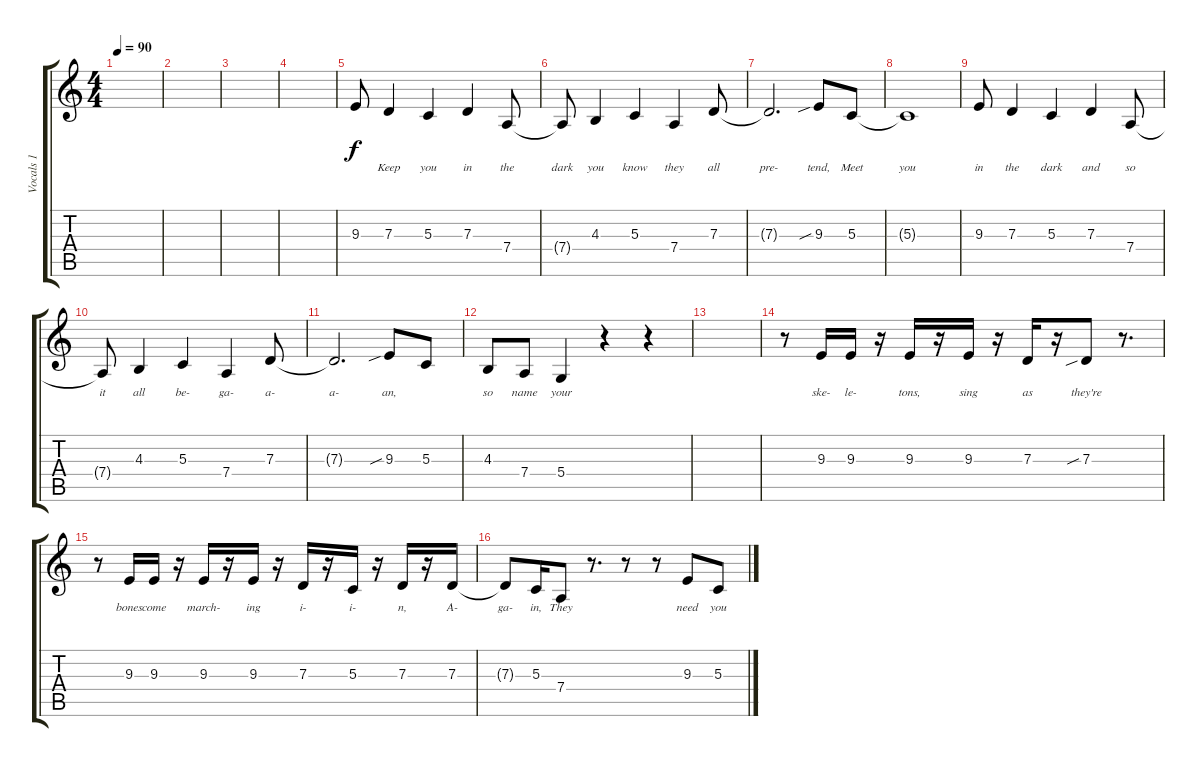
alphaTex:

\track ("Vocals 1" "Vocals 1") {instrument flute}
\staff {score tabs}
\tuning (E4 B3 G3 D3 A2 E2) {hide}
\ts (4 4)
\tempo 90
\clef g2
\ks c
|
|
|
|
9.3.8{lyrics (0 "") lyrics (1 "") lyrics (2 "") lyrics (3 "") lyrics (4 "")} 7.3.4{lyrics (0 "Keep") lyrics (1 "") lyrics (2 "") lyrics (3 "") lyrics (4 "")} 5.3.4{lyrics (0 "you") lyrics (1 "") lyrics (2 "") lyrics (3 "") lyrics (4 "")} 7.3.4{lyrics (0 "in") lyrics (1 "") lyrics (2 "") lyrics (3 "") lyrics (4 "")} 7.4.8{lyrics (0 "the") lyrics (1 "") lyrics (2 "") lyrics (3 "") lyrics (4 "")} |
7.4{t}.8{lyrics (0 "dark") lyrics (1 "") lyrics (2 "") lyrics (3 "") lyrics (4 "")} 4.3.4{lyrics (0 "you") lyrics (1 "") lyrics (2 "") lyrics (3 "") lyrics (4 "")} 5.3.4{lyrics (0 "know") lyrics (1 "") lyrics (2 "") lyrics (3 "") lyrics (4 "")} 7.4.4{lyrics (0 "they") lyrics (1 "") lyrics (2 "") lyrics (3 "") lyrics (4 "")} 7.3.8{lyrics (0 "all") lyrics (1 "") lyrics (2 "") lyrics (3 "") lyrics (4 "")} |
7.3{t}.2{d lyrics (0 "pre-") lyrics (1 "") lyrics (2 "") lyrics (3 "") lyrics (4 "")} 9.3{sib}.8{lyrics (0 "tend,") lyrics (1 "") lyrics (2 "") lyrics (3 "") lyrics (4 "")} 5.3.8{lyrics (0 "Meet") lyrics (1 "") lyrics (2 "") lyrics (3 "") lyrics (4 "")} |
5.3{t}.1{lyrics (0 "you") lyrics (1 "") lyrics (2 "") lyrics (3 "") lyrics (4 "")} |
9.3.8{lyrics (0 "in") lyrics (1 "") lyrics (2 "") lyrics (3 "") lyrics (4 "")} 7.3.4{lyrics (0 "the") lyrics (1 "") lyrics (2 "") lyrics (3 "") lyrics (4 "")} 5.3.4{lyrics (0 "dark") lyrics (1 "") lyrics (2 "") lyrics (3 "") lyrics (4 "")} 7.3.4{lyrics (0 "and") lyrics (1 "") lyrics (2 "") lyrics (3 "") lyrics (4 "")} 7.4.8{lyrics (0 "so") lyrics (1 "") lyrics (2 "") lyrics (3 "") lyrics (4 "")} |
7.4{t}.8{lyrics (0 "it") lyrics (1 "") lyrics (2 "") lyrics (3 "") lyrics (4 "")} 4.3.4{lyrics (0 "all") lyrics (1 "") lyrics (2 "") lyrics (3 "") lyrics (4 "")} 5.3.4{lyrics (0 "be-") lyrics (1 "") lyrics (2 "") lyrics (3 "") lyrics (4 "")} 7.4.4{lyrics (0 "ga-") lyrics (1 "") lyrics (2 "") lyrics (3 "") lyrics (4 "")} 7.3.8{lyrics (0 "a-") lyrics (1 "") lyrics (2 "") lyrics (3 "") lyrics (4 "")} |
7.3{t}.2{d lyrics (0 "a-") lyrics (1 "") lyrics (2 "") lyrics (3 "") lyrics (4 "")} 9.3{sib}.8{lyrics (0 "an,") lyrics (1 "") lyrics (2 "") lyrics (3 "") lyrics (4 "")} 5.3.8{lyrics (0 "") lyrics (1 "") lyrics (2 "") lyrics (3 "") lyrics (4 "")} |
4.3.8{lyrics (0 "so") lyrics (1 "") lyrics (2 "") lyrics (3 "") lyrics (4 "")} 7.4.8{lyrics (0 "name") lyrics (1 "") lyrics (2 "") lyrics (3 "") lyrics (4 "")} 5.4.4{lyrics (0 "your") lyrics (1 "") lyrics (2 "") lyrics (3 "") lyrics (4 "")} r.4 r.4 |
|
r.8 9.3.16{lyrics (0 "ske-") lyrics (1 "") lyrics (2 "") lyrics (3 "") lyrics (4 "")} 9.3.16{lyrics (0 "le-") lyrics (1 "") lyrics (2 "") lyrics (3 "") lyrics (4 "")} r.16 9.3.16{lyrics (0 "tons,") lyrics (1 "") lyrics (2 "") lyrics (3 "") lyrics (4 "")} r.16 9.3.16{lyrics (0 "sing") lyrics (1 "") lyrics (2 "") lyrics (3 "") lyrics (4 "")} r.16 7.3.16{lyrics (0 "as") lyrics (1 "") lyrics (2 "") lyrics (3 "") lyrics (4 "")} r.16 7.3{sib}.8{lyrics (0 "they're") lyrics (1 "") lyrics (2 "") lyrics (3 "") lyrics (4 "")} r.8{d} |
r.8 9.3.16{lyrics (0 "bones") lyrics (1 "") lyrics (2 "") lyrics (3 "") lyrics (4 "")} 9.3.16{lyrics (0 "come") lyrics (1 "") lyrics (2 "") lyrics (3 "") lyrics (4 "")} r.16 9.3.16{lyrics (0 "march-") lyrics (1 "") lyrics (2 "") lyrics (3 "") lyrics (4 "")} r.16 9.3.16{lyrics (0 "ing") lyrics (1 "") lyrics (2 "") lyrics (3 "") lyrics (4 "")} r.16 7.3.16{lyrics (0 "i-") lyrics (1 "") lyrics (2 "") lyrics (3 "") lyrics (4 "")} r.16 5.3.16{lyrics (0 "i-") lyrics (1 "") lyrics (2 "") lyrics (3 "") lyrics (4 "")} r.16 7.3.16{lyrics (0 "n,") lyrics (1 "") lyrics (2 "") lyrics (3 "") lyrics (4 "")} r.16 7.3.16{lyrics (0 "A-") lyrics (1 "") lyrics (2 "") lyrics (3 "") lyrics (4 "")} |
7.3{t}.8{lyrics (0 "ga-") lyrics (1 "") lyrics (2 "") lyrics (3 "") lyrics (4 "")} 5.3.16{lyrics (0 "in,") lyrics (1 "") lyrics (2 "") lyrics (3 "") lyrics (4 "")} 7.4.8{lyrics (0 "They") lyrics (1 "") lyrics (2 "") lyrics (3 "") lyrics (4 "")} r.8{d} r.8 r.8 9.3.8{lyrics (0 "need") lyrics (1 "") lyrics (2 "") lyrics (3 "") lyrics (4 "")} 5.3.8{lyrics (0 "you") lyrics (1 "") lyrics (2 "") lyrics (3 "") lyrics (4 "")}
